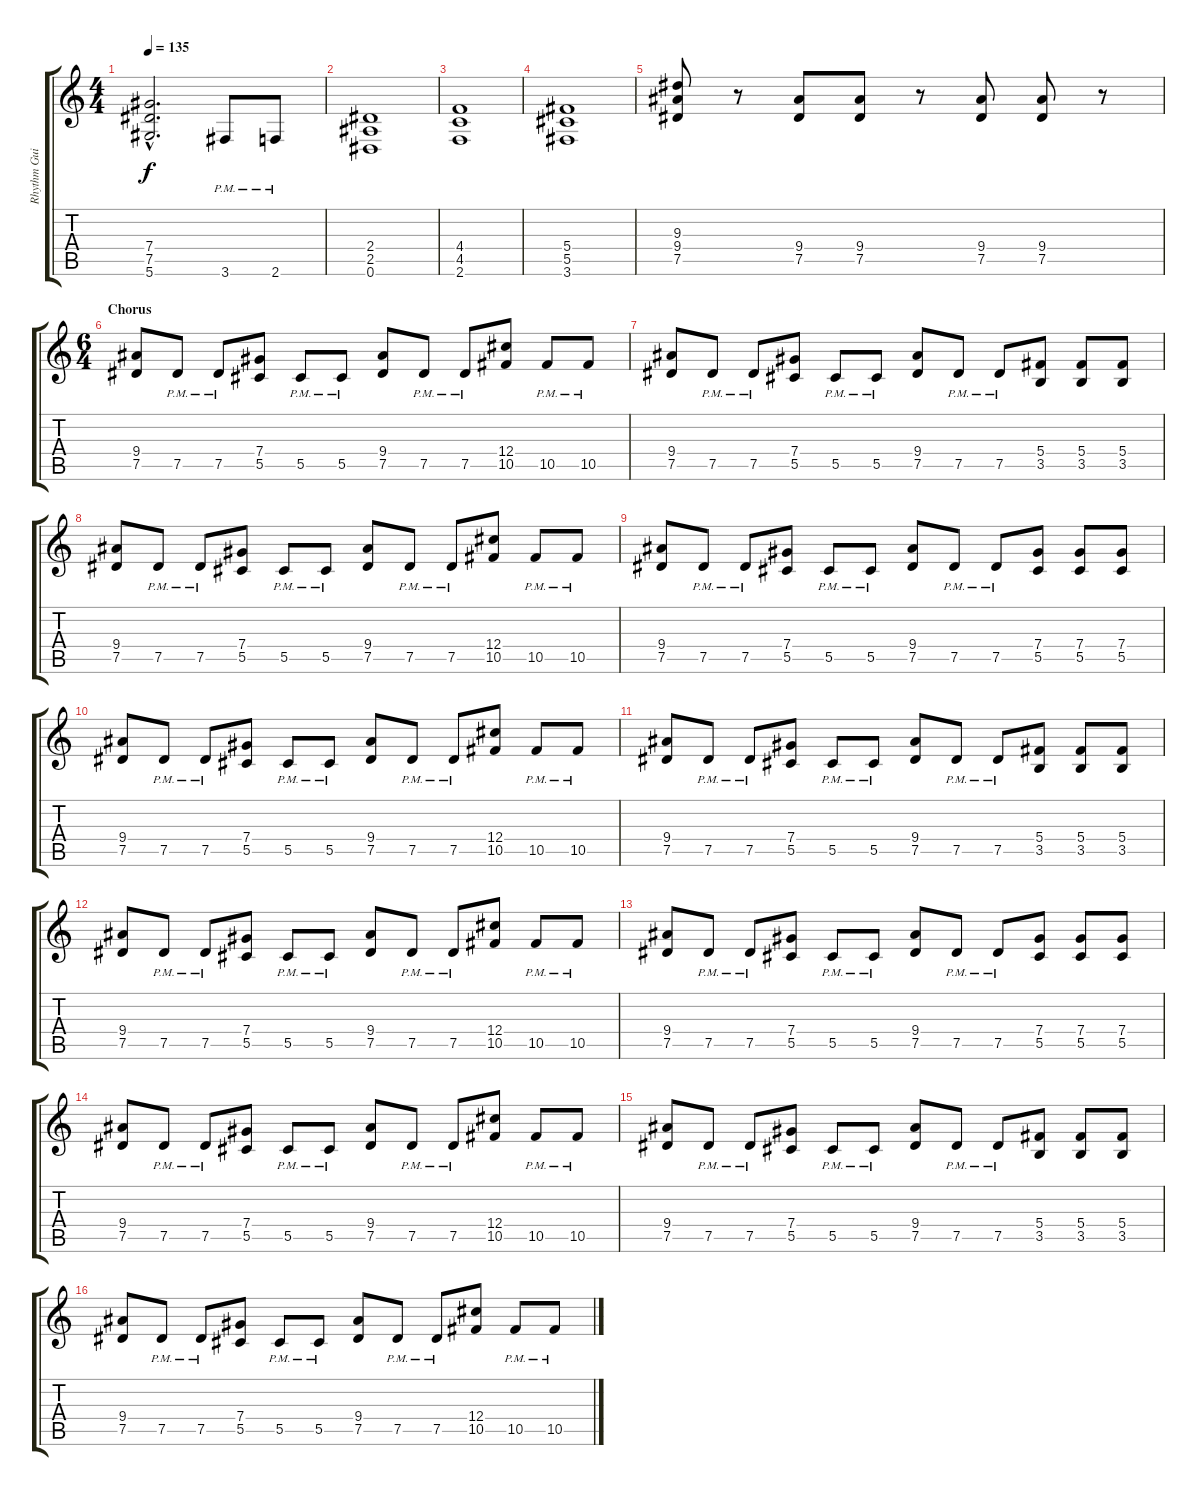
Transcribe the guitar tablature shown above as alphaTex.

\track ("Rhythm Guitar" "Rhythm Gui") {instrument distortionguitar}
\staff {score tabs}
\tuning (Eb4 Bb3 Gb3 Db3 Ab2 Eb2) {hide}
\ts (4 4)
\tempo 135
\clef g2
\ks c
(7.4{hac} 7.5{hac} 5.6{hac}).2{d dy f} 3.6{pm}.8 2.6{pm}.8 |
(2.4 2.5 0.6).1 |
(4.4 4.5 2.6).1 |
(5.4 5.5 3.6).1 |
(9.3 9.4 7.5).8 r.8 (9.4 7.5).8 (9.4 7.5).8 r.8 (9.4 7.5).8 (9.4 7.5).8 r.8 |
\ts (6 4)
\section ("" "Chorus")
(9.4 7.5).8 7.5{pm}.8 7.5{pm}.8 (7.4 5.5).8 5.5{pm}.8 5.5{pm}.8 (9.4 7.5).8 7.5{pm}.8 7.5{pm}.8 (12.4 10.5).8 10.5{pm}.8 10.5{pm}.8 |
(9.4 7.5).8 7.5{pm}.8 7.5{pm}.8 (7.4 5.5).8 5.5{pm}.8 5.5{pm}.8 (9.4 7.5).8 7.5{pm}.8 7.5{pm}.8 (5.4 3.5).8 (5.4 3.5).8 (5.4 3.5).8 |
(9.4 7.5).8 7.5{pm}.8 7.5{pm}.8 (7.4 5.5).8 5.5{pm}.8 5.5{pm}.8 (9.4 7.5).8 7.5{pm}.8 7.5{pm}.8 (12.4 10.5).8 10.5{pm}.8 10.5{pm}.8 |
(9.4 7.5).8 7.5{pm}.8 7.5{pm}.8 (7.4 5.5).8 5.5{pm}.8 5.5{pm}.8 (9.4 7.5).8 7.5{pm}.8 7.5{pm}.8 (7.4 5.5).8 (7.4 5.5).8 (7.4 5.5).8 |
(9.4 7.5).8 7.5{pm}.8 7.5{pm}.8 (7.4 5.5).8 5.5{pm}.8 5.5{pm}.8 (9.4 7.5).8 7.5{pm}.8 7.5{pm}.8 (12.4 10.5).8 10.5{pm}.8 10.5{pm}.8 |
(9.4 7.5).8 7.5{pm}.8 7.5{pm}.8 (7.4 5.5).8 5.5{pm}.8 5.5{pm}.8 (9.4 7.5).8 7.5{pm}.8 7.5{pm}.8 (5.4 3.5).8 (5.4 3.5).8 (5.4 3.5).8 |
(9.4 7.5).8 7.5{pm}.8 7.5{pm}.8 (7.4 5.5).8 5.5{pm}.8 5.5{pm}.8 (9.4 7.5).8 7.5{pm}.8 7.5{pm}.8 (12.4 10.5).8 10.5{pm}.8 10.5{pm}.8 |
(9.4 7.5).8 7.5{pm}.8 7.5{pm}.8 (7.4 5.5).8 5.5{pm}.8 5.5{pm}.8 (9.4 7.5).8 7.5{pm}.8 7.5{pm}.8 (7.4 5.5).8 (7.4 5.5).8 (7.4 5.5).8 |
(9.4 7.5).8 7.5{pm}.8 7.5{pm}.8 (7.4 5.5).8 5.5{pm}.8 5.5{pm}.8 (9.4 7.5).8 7.5{pm}.8 7.5{pm}.8 (12.4 10.5).8 10.5{pm}.8 10.5{pm}.8 |
(9.4 7.5).8 7.5{pm}.8 7.5{pm}.8 (7.4 5.5).8 5.5{pm}.8 5.5{pm}.8 (9.4 7.5).8 7.5{pm}.8 7.5{pm}.8 (5.4 3.5).8 (5.4 3.5).8 (5.4 3.5).8 |
(9.4 7.5).8 7.5{pm}.8 7.5{pm}.8 (7.4 5.5).8 5.5{pm}.8 5.5{pm}.8 (9.4 7.5).8 7.5{pm}.8 7.5{pm}.8 (12.4 10.5).8 10.5{pm}.8 10.5{pm}.8
